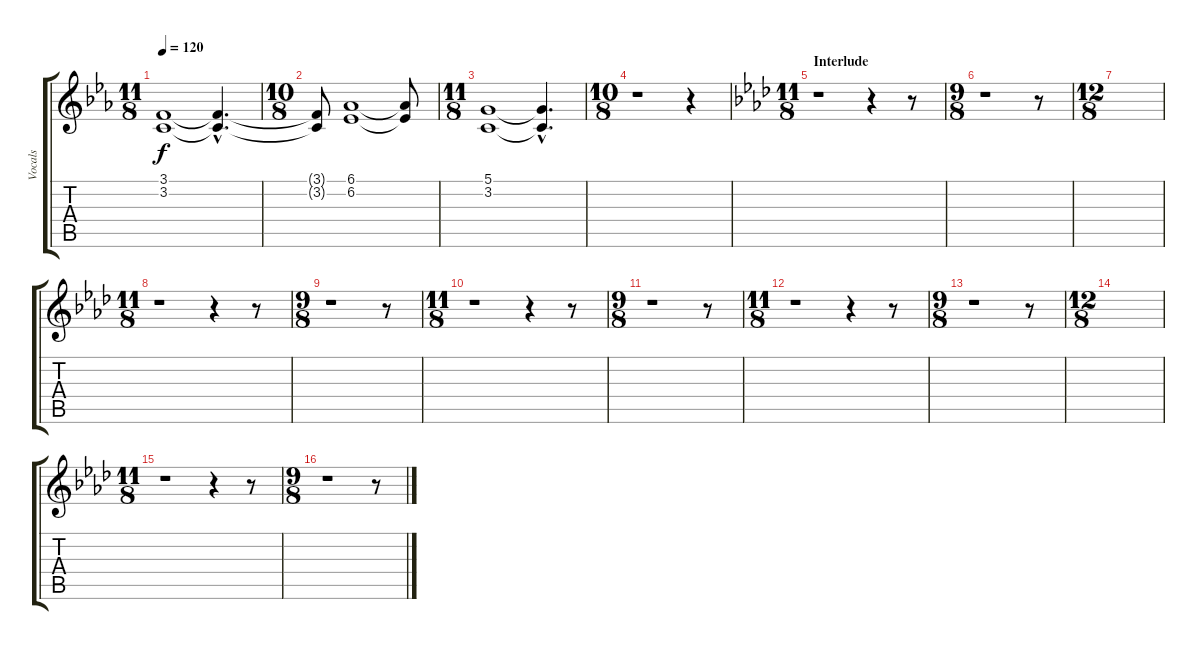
\track ("Vocals" "Vocals") {instrument choiraahs}
\staff {score tabs}
\tuning (D4 A3 F3 C3 G2 C2) {hide}
\ts (11 8)
\tempo 120
\clef g2
\ks eb
(3.1 3.2).1{dy f} (3.1{hac t} 3.2{hac t}).4{d} |
\ts (10 8)
(3.1{t} 3.2{t}).8 (6.1 6.2).1 (6.1{t} 6.2{t}).8 |
\ts (11 8)
(5.1 3.2).1 (5.1{hac t} 3.2{hac t}).4{d} |
\ts (10 8)
r.1 r.4 |
\ts (11 8)
\section ("" "Interlude")
\ks ab
r.1 r.4 r.8 |
\ts (9 8)
r.1 r.8 |
\ts (12 8)
|
\ts (11 8)
r.1 r.4 r.8 |
\ts (9 8)
r.1 r.8 |
\ts (11 8)
r.1 r.4 r.8 |
\ts (9 8)
r.1 r.8 |
\ts (11 8)
r.1 r.4 r.8 |
\ts (9 8)
r.1 r.8 |
\ts (12 8)
|
\ts (11 8)
r.1 r.4 r.8 |
\ts (9 8)
r.1 r.8
